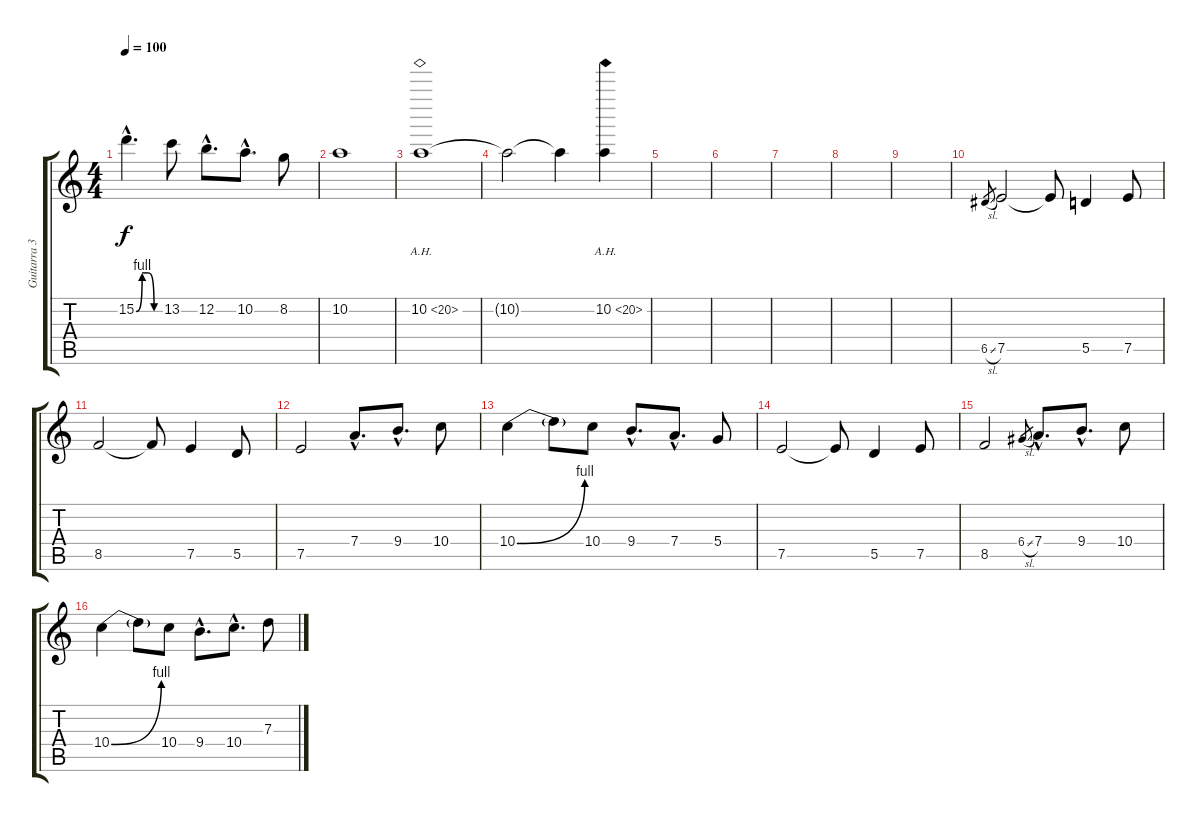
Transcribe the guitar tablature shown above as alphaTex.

\track ("Guitarra 3" "Guitarra 3") {instrument overdrivenguitar}
\staff {score tabs}
\tuning (E4 B3 G3 D3 A2 E2) {hide}
\ts (4 4)
\tempo 100
\clef g2
\ks c
15.2{be (custom 0 0 15 4 30 4 45 0 60 0) hac}.4{d dy f} 13.2.8 12.2{hac}.8{d} 10.2{hac}.8{d} 8.2.8 |
10.2.1 |
10.2{ah 10}.1 |
10.2{t}.2 10.2{t}.4 10.2{ah 10}.4 |
|
|
|
|
|
6.5{sl}.8{gr} 7.5.2 7.5{t}.8 5.5.4 7.5.8 |
8.5.2 8.5{t}.8 7.5.4 5.5.8 |
7.5.2 7.4{hac}.8{d} 9.4{hac}.8{d} 10.4.8 |
10.4{be (bend 0 0 60 4)}.4 10.4{t}.8 10.4.8 9.4{hac}.8{d} 7.4{hac}.8{d} 5.4.8 |
7.5.2 7.5{t}.8 5.5.4 7.5.8 |
8.5.2 6.4{sl}.8{gr} 7.4{hac}.8{d} 9.4{hac}.8{d} 10.4.8 |
10.4{be (bend 0 0 60 4)}.4 10.4{t}.8 10.4.8 9.4{hac}.8{d} 10.4{hac}.8{d} 7.3.8
